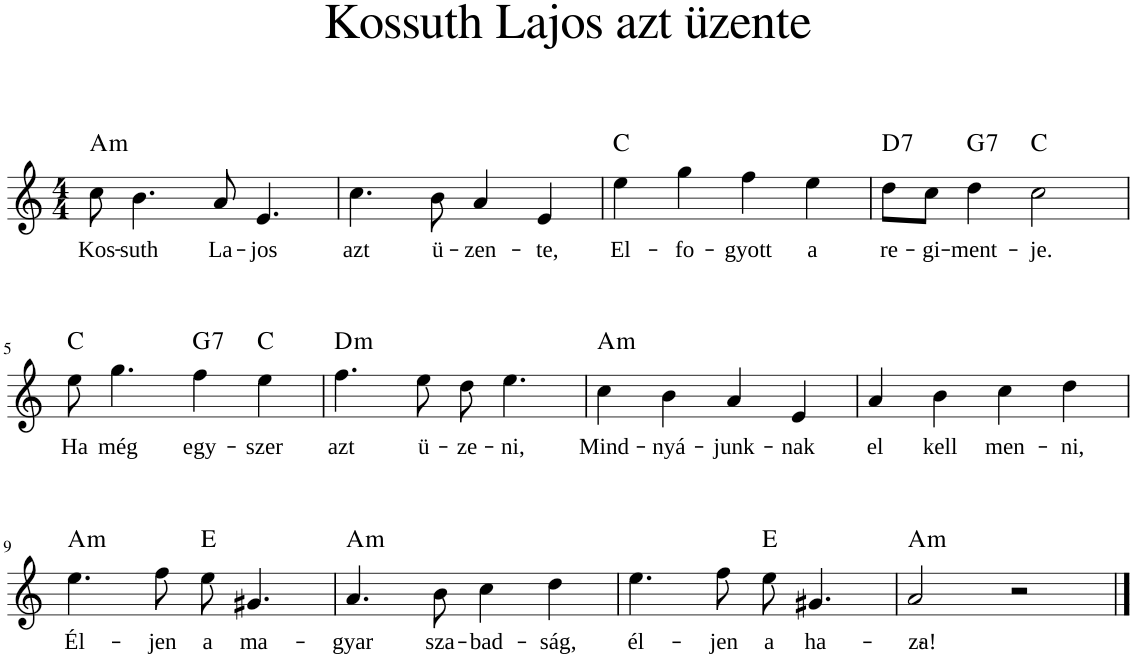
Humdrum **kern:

**kern	**text	**harte
*part1	*part1	*part1
*staff1	*staff1	*
*I"Piano	*	*
*I'Pno	*	*
*clefG2	*	*
*k[]	*	*
*M4/4	*	*
=1	=1	=1
!	!LO:LY:b	!LO:H:kt=m
8cc\	Kos-	A:min
!	!LO:LY:b	!
4.b\	-suth	.
!	!LO:LY:b	!
8a/	La-	.
!	!LO:LY:b	!
4.e/	-jos	.
=2	=2	=2
!	!LO:LY:b	!
4.cc\	azt	.
!	!LO:LY:b	!
8b\	ü-	.
!	!LO:LY:b	!
4a/	-zen-	.
!	!LO:LY:b	!
4e/	-te,	.
=3	=3	=3
!	!LO:LY:b	!LO:H:kt=N.C.
4ee\	El-	N
!	!LO:LY:b	!
4gg\	-fo-	.
!	!LO:LY:b	!
4ff\	gyott	.
!	!LO:LY:b	!
4ee\	a	.
=4	=4	=4
!	!LO:LY:b	!LO:H:kt=7
8dd\L	re-	D:7
!	!LO:LY:b	!
8cc\J	-gi-	.
!	!LO:LY:b	!LO:H:kt=7
4dd\	-ment-	G:7
!	!LO:LY:b	!LO:H:kt=N.C.
2cc\	-je.	N
!!LO:LB:g=z
=5	=5	=5
!	!LO:LY:b	!LO:H:kt=N.C.
8ee\	Ha	N
!	!LO:LY:b	!
4.gg\	még	.
!	!LO:LY:b	!LO:H:kt=7
4ff\	egy-	G:7
!	!LO:LY:b	!LO:H:kt=N.C.
4ee\	-szer	N
=6	=6	=6
!	!LO:LY:b	!LO:H:kt=m
4.ff\	azt	D:min
!	!LO:LY:b	!
8ee\	ü-	.
!	!LO:LY:b	!
8dd\	ze-	.
!	!LO:LY:b	!
4.ee\	-ni,	.
=7	=7	=7
!	!LO:LY:b	!LO:H:kt=m
4cc\	Mind-	A:min
!	!LO:LY:b	!
4b\	-nyá-	.
!	!LO:LY:b	!
4a/	-junk-	.
!	!LO:LY:b	!
4e/	-nak	.
=8	=8	=8
!	!LO:LY:b	!
4a/	el	.
!	!LO:LY:b	!
4b\	kell	.
!	!LO:LY:b	!
4cc\	men-	.
!	!LO:LY:b	!
4dd\	-ni,	.
!!LO:LB:g=z
=9	=9	=9
!	!LO:LY:b	!LO:H:kt=m
4.ee\	Él-	A:min
!	!LO:LY:b	!
8ff\	-jen	.
!	!LO:LY:b	!LO:H:kt=N.C.
8ee\	a	N
!	!LO:LY:b	!
4.g#X/	ma-	.
=10	=10	=10
!	!LO:LY:b	!LO:H:kt=m
4.a/	-gyar	A:min
!	!LO:LY:b	!
8b\	sza-	.
!	!LO:LY:b	!
4cc\	-bad-	.
!	!LO:LY:b	!
4dd\	-ság,	.
=11	=11	=11
!	!LO:LY:b	!
4.ee\	él-	.
!	!LO:LY:b	!
8ff\	-jen	.
!	!LO:LY:b	!LO:H:kt=N.C.
8ee\	a	N
!	!LO:LY:b	!
4.g#X/	ha-	.
=12	=12	=12
!	!LO:LY:b	!LO:H:kt=m
2a/	-za!-	A:min
2r	.	.
==	==	==
*-	*-	*-
